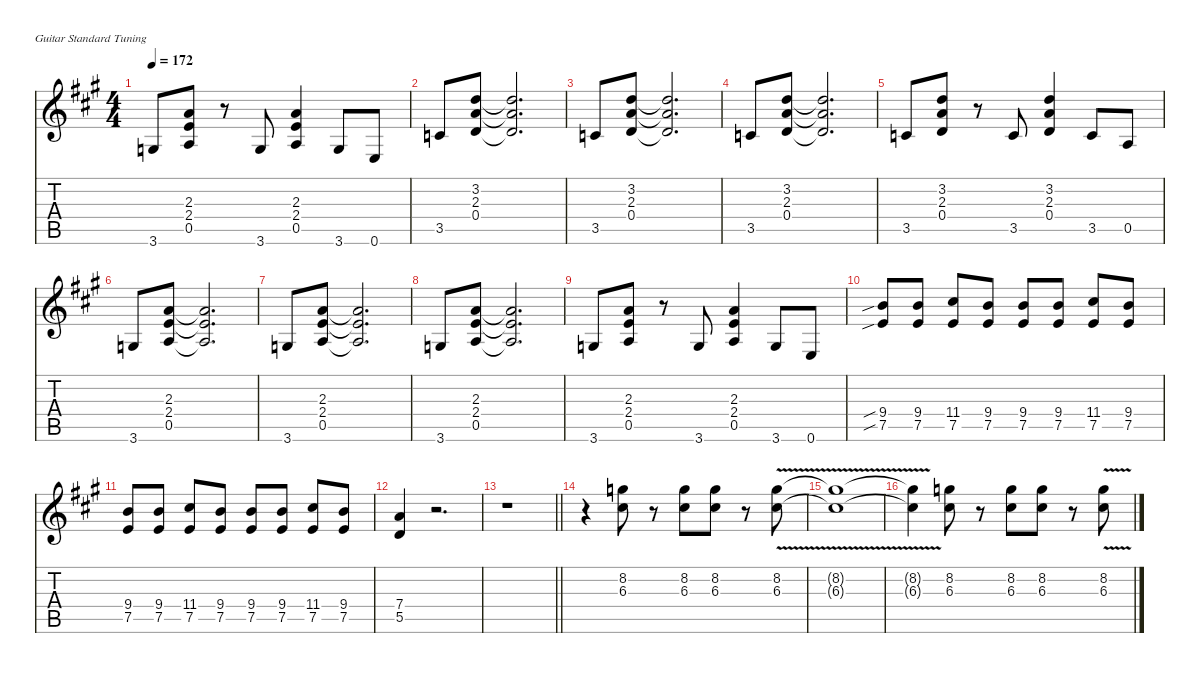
\defaultSystemsLayout 4
\hideDynamics
\bracketExtendMode nobrackets
\singleTrackTrackNamePolicy hidden
\multiTrackTrackNamePolicy hidden
\firstSystemTrackNameMode fullname
\firstSystemTrackNameOrientation horizontal
\otherSystemsTrackNameOrientation horizontal
\track ("Guitar 2" "dist.guit.") {instrument distortionguitar}
\staff {score tabs}
\tuning (E4 B3 G3 D3 A2 E2)
\ts (4 4)
\tempo 172
\clef g2
\ks a
3.6{acc forcenatural}.8{dy f beam Up} (2.3{acc forcenatural} 2.4{acc forcenatural} 0.5{acc forcenatural}).8{beam Up} r.8{beam Up} 3.6{acc forcenatural}.8{beam Up} (2.3{acc forcenatural} 2.4{acc forcenatural} 0.5{acc forcenatural}).4{beam Up} 3.6{acc forcenatural}.8{beam Up} 0.6{acc forcenatural}.8{beam Up} |
3.5{acc forcenatural}.8{beam Up} (3.2{acc forcenatural} 2.3{acc forcenatural} 0.4{acc forcenatural}).8{beam Up} (3.2{t acc forcenatural} 2.3{t acc forcenatural} 0.4{t acc forcenatural}).2{d beam Up} |
3.5{acc forcenatural}.8{beam Up} (3.2{acc forcenatural} 2.3{acc forcenatural} 0.4{acc forcenatural}).8{beam Up} (3.2{t acc forcenatural} 2.3{t acc forcenatural} 0.4{t acc forcenatural}).2{d beam Up} |
3.5{acc forcenatural}.8{beam Up} (3.2{acc forcenatural} 2.3{acc forcenatural} 0.4{acc forcenatural}).8{beam Up} (3.2{t acc forcenatural} 2.3{t acc forcenatural} 0.4{t acc forcenatural}).2{d beam Up} |
3.5{acc forcenatural}.8{beam Up} (3.2{acc forcenatural} 2.3{acc forcenatural} 0.4{acc forcenatural}).8{beam Up} r.8{beam Up} 3.5{acc forcenatural}.8{beam Up} (3.2{acc forcenatural} 2.3{acc forcenatural} 0.4{acc forcenatural}).4{beam Up} 3.5{acc forcenatural}.8{beam Up} 0.5{acc forcenatural}.8{beam Up} |
3.6{acc forcenatural}.8{beam Up} (2.3{acc forcenatural} 2.4{acc forcenatural} 0.5{acc forcenatural}).8{beam Up} (2.3{t acc forcenatural} 2.4{t acc forcenatural} 0.5{t acc forcenatural}).2{d beam Up} |
3.6{acc forcenatural}.8{beam Up} (2.3{acc forcenatural} 2.4{acc forcenatural} 0.5{acc forcenatural}).8{beam Up} (2.3{t acc forcenatural} 2.4{t acc forcenatural} 0.5{t acc forcenatural}).2{d beam Up} |
3.6{acc forcenatural}.8{beam Up} (2.3{acc forcenatural} 2.4{acc forcenatural} 0.5{acc forcenatural}).8{beam Up} (2.3{t acc forcenatural} 2.4{t acc forcenatural} 0.5{t acc forcenatural}).2{d beam Up} |
3.6{acc forcenatural}.8{beam Up} (2.3{acc forcenatural} 2.4{acc forcenatural} 0.5{acc forcenatural}).8{beam Up} r.8{beam Up} 3.6{acc forcenatural}.8{beam Up} (2.3{acc forcenatural} 2.4{acc forcenatural} 0.5{acc forcenatural}).4{beam Up} 3.6{acc forcenatural}.8{beam Up} 0.6{acc forcenatural}.8{beam Up} |
(9.4{sib acc forcenatural} 7.5{sib acc forcenatural}).8{beam Up} (9.4{acc forcenatural} 7.5{acc forcenatural}).8{beam Up} (11.4{acc #} 7.5{acc forcenatural}).8{beam Up} (9.4{acc forcenatural} 7.5{acc forcenatural}).8{beam Up} (9.4{acc forcenatural} 7.5{acc forcenatural}).8{beam Up} (9.4{acc forcenatural} 7.5{acc forcenatural}).8{beam Up} (11.4{acc #} 7.5{acc forcenatural}).8{beam Up} (9.4{acc forcenatural} 7.5{acc forcenatural}).8{beam Up} |
(9.4{acc forcenatural} 7.5{acc forcenatural}).8{beam Up} (9.4{acc forcenatural} 7.5{acc forcenatural}).8{beam Up} (11.4{acc #} 7.5{acc forcenatural}).8{beam Up} (9.4{acc forcenatural} 7.5{acc forcenatural}).8{beam Up} (9.4{acc forcenatural} 7.5{acc forcenatural}).8{beam Up} (9.4{acc forcenatural} 7.5{acc forcenatural}).8{beam Up} (11.4{acc #} 7.5{acc forcenatural}).8{beam Up} (9.4{acc forcenatural} 7.5{acc forcenatural}).8{beam Up} |
(7.4{acc forcenatural} 5.5{acc forcenatural}).4{beam Up} r.2{d beam Up} |
\barLineRight lightlight
r.1{beam Down} |
r.4{beam Down} (8.2{acc forcenatural} 6.3{acc #}).8{beam Down} r.8{beam Down} (8.2{acc forcenatural} 6.3{acc #}).8{beam Down} (8.2{acc forcenatural} 6.3{acc #}).8{beam Down} r.8{beam Down} (8.2{v acc forcenatural} 6.3{v acc #}).8{beam Down} |
(8.2{v t acc forcenatural} 6.3{v t acc #}).1{beam Down} |
(8.2{v t acc forcenatural} 6.3{v t acc #}).4{beam Down} (8.2{acc forcenatural} 6.3{acc #}).8{beam Down} r.8{beam Down} (8.2{acc forcenatural} 6.3{acc #}).8{beam Down} (8.2{acc forcenatural} 6.3{acc #}).8{beam Down} r.8{beam Down} (8.2{v acc forcenatural} 6.3{v acc #}).8{beam Down}
